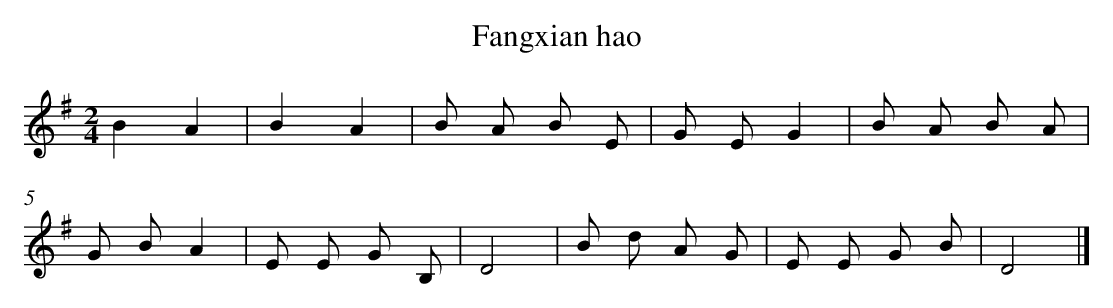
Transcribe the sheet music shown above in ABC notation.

X:1
T: Fangxian hao
L: 1/8
M: 2/4
K: G
B2A2 [I:setbarnb 1]|
B2A2 |
B A B E |
G EG2 |
B A B A |
G BA2 |
E E G B, |
D4 |
B d A G |
E E G B |
D4 |]
